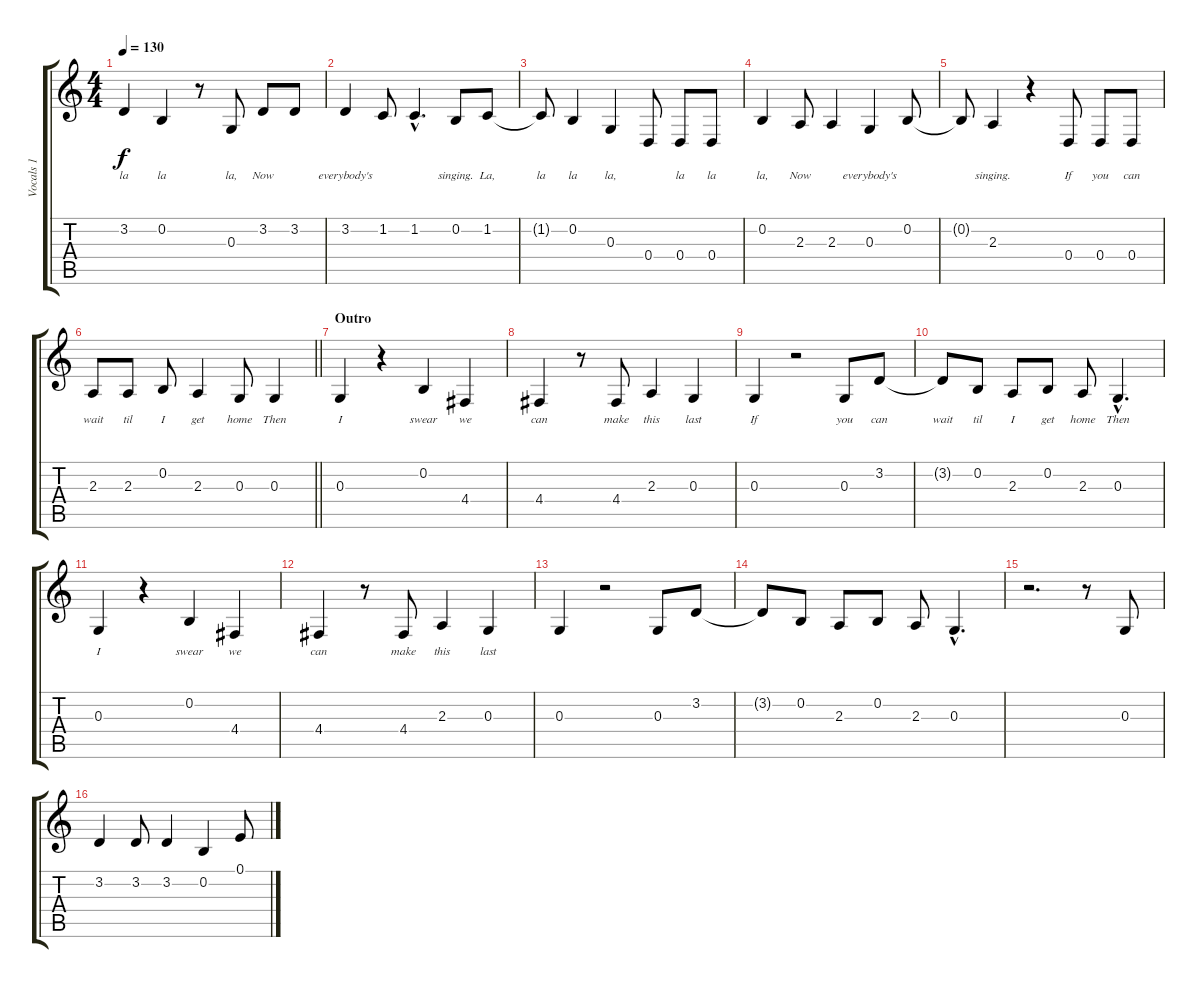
\track ("Vocals 1" "Vocals 1") {instrument tenorsax}
\staff {score tabs}
\tuning (E4 B3 G3 D3 A2 E2) {hide}
\ts (4 4)
\tempo 130
\clef g2
\ks c
3.2.4{lyrics (0 "la") lyrics (1 "") lyrics (2 "") lyrics (3 "") lyrics (4 "") dy f} 0.2.4{lyrics (0 "la") lyrics (1 "") lyrics (2 "") lyrics (3 "") lyrics (4 "")} r.8 0.3.8{lyrics (0 "la,") lyrics (1 "") lyrics (2 "") lyrics (3 "") lyrics (4 "")} 3.2.8{lyrics (0 "Now") lyrics (1 "") lyrics (2 "") lyrics (3 "") lyrics (4 "")} 3.2.8{lyrics (0 "") lyrics (1 "") lyrics (2 "") lyrics (3 "") lyrics (4 "")} |
3.2.4{lyrics (0 "everybody's") lyrics (1 "") lyrics (2 "") lyrics (3 "") lyrics (4 "")} 1.2.8{lyrics (0 "") lyrics (1 "") lyrics (2 "") lyrics (3 "") lyrics (4 "")} 1.2{hac}.4{d lyrics (0 "") lyrics (1 "") lyrics (2 "") lyrics (3 "") lyrics (4 "")} 0.2.8{lyrics (0 "singing.") lyrics (1 "") lyrics (2 "") lyrics (3 "") lyrics (4 "")} 1.2.8{lyrics (0 "La,") lyrics (1 "") lyrics (2 "") lyrics (3 "") lyrics (4 "")} |
1.2{t}.8{lyrics (0 "la") lyrics (1 "") lyrics (2 "") lyrics (3 "") lyrics (4 "")} 0.2.4{lyrics (0 "la") lyrics (1 "") lyrics (2 "") lyrics (3 "") lyrics (4 "")} 0.3.4{lyrics (0 "la,") lyrics (1 "") lyrics (2 "") lyrics (3 "") lyrics (4 "")} 0.4.8{lyrics (0 "") lyrics (1 "") lyrics (2 "") lyrics (3 "") lyrics (4 "")} 0.4.8{lyrics (0 "la") lyrics (1 "") lyrics (2 "") lyrics (3 "") lyrics (4 "")} 0.4.8{lyrics (0 "la") lyrics (1 "") lyrics (2 "") lyrics (3 "") lyrics (4 "")} |
0.2.4{lyrics (0 "la,") lyrics (1 "") lyrics (2 "") lyrics (3 "") lyrics (4 "")} 2.3.8{lyrics (0 "Now") lyrics (1 "") lyrics (2 "") lyrics (3 "") lyrics (4 "")} 2.3.4{lyrics (0 "") lyrics (1 "") lyrics (2 "") lyrics (3 "") lyrics (4 "")} 0.3.4{lyrics (0 "everybody's") lyrics (1 "") lyrics (2 "") lyrics (3 "") lyrics (4 "")} 0.2.8{lyrics (0 "") lyrics (1 "") lyrics (2 "") lyrics (3 "") lyrics (4 "")} |
0.2{t}.8{lyrics (0 "") lyrics (1 "") lyrics (2 "") lyrics (3 "") lyrics (4 "")} 2.3.4{lyrics (0 "singing.") lyrics (1 "") lyrics (2 "") lyrics (3 "") lyrics (4 "")} r.4 0.4.8{lyrics (0 "If") lyrics (1 "") lyrics (2 "") lyrics (3 "") lyrics (4 "")} 0.4.8{lyrics (0 "you") lyrics (1 "") lyrics (2 "") lyrics (3 "") lyrics (4 "")} 0.4.8{lyrics (0 "can") lyrics (1 "") lyrics (2 "") lyrics (3 "") lyrics (4 "")} |
\barLineRight lightlight
2.3.8{lyrics (0 "wait") lyrics (1 "") lyrics (2 "") lyrics (3 "") lyrics (4 "")} 2.3.8{lyrics (0 "til") lyrics (1 "") lyrics (2 "") lyrics (3 "") lyrics (4 "")} 0.2.8{lyrics (0 "I") lyrics (1 "") lyrics (2 "") lyrics (3 "") lyrics (4 "")} 2.3.4{lyrics (0 "get") lyrics (1 "") lyrics (2 "") lyrics (3 "") lyrics (4 "")} 0.3.8{lyrics (0 "home") lyrics (1 "") lyrics (2 "") lyrics (3 "") lyrics (4 "")} 0.3.4{lyrics (0 "Then") lyrics (1 "") lyrics (2 "") lyrics (3 "") lyrics (4 "")} |
\section ("" "Outro")
0.3.4{lyrics (0 "I") lyrics (1 "") lyrics (2 "") lyrics (3 "") lyrics (4 "")} r.4 0.2.4{lyrics (0 "swear") lyrics (1 "") lyrics (2 "") lyrics (3 "") lyrics (4 "")} 4.4.4{lyrics (0 "we") lyrics (1 "") lyrics (2 "") lyrics (3 "") lyrics (4 "")} |
4.4.4{lyrics (0 "can") lyrics (1 "") lyrics (2 "") lyrics (3 "") lyrics (4 "")} r.8 4.4.8{lyrics (0 "make") lyrics (1 "") lyrics (2 "") lyrics (3 "") lyrics (4 "")} 2.3.4{lyrics (0 "this") lyrics (1 "") lyrics (2 "") lyrics (3 "") lyrics (4 "")} 0.3.4{lyrics (0 "last") lyrics (1 "") lyrics (2 "") lyrics (3 "") lyrics (4 "")} |
0.3.4{lyrics (0 "If") lyrics (1 "") lyrics (2 "") lyrics (3 "") lyrics (4 "")} r.2 0.3.8{lyrics (0 "you") lyrics (1 "") lyrics (2 "") lyrics (3 "") lyrics (4 "")} 3.2.8{lyrics (0 "can") lyrics (1 "") lyrics (2 "") lyrics (3 "") lyrics (4 "")} |
3.2{t}.8{lyrics (0 "wait") lyrics (1 "") lyrics (2 "") lyrics (3 "") lyrics (4 "")} 0.2.8{lyrics (0 "til") lyrics (1 "") lyrics (2 "") lyrics (3 "") lyrics (4 "")} 2.3.8{lyrics (0 "I") lyrics (1 "") lyrics (2 "") lyrics (3 "") lyrics (4 "")} 0.2.8{lyrics (0 "get") lyrics (1 "") lyrics (2 "") lyrics (3 "") lyrics (4 "")} 2.3.8{lyrics (0 "home") lyrics (1 "") lyrics (2 "") lyrics (3 "") lyrics (4 "")} 0.3{hac}.4{d lyrics (0 "Then") lyrics (1 "") lyrics (2 "") lyrics (3 "") lyrics (4 "")} |
0.3.4{lyrics (0 "I") lyrics (1 "") lyrics (2 "") lyrics (3 "") lyrics (4 "")} r.4 0.2.4{lyrics (0 "swear") lyrics (1 "") lyrics (2 "") lyrics (3 "") lyrics (4 "")} 4.4.4{lyrics (0 "we") lyrics (1 "") lyrics (2 "") lyrics (3 "") lyrics (4 "")} |
4.4.4{lyrics (0 "can") lyrics (1 "") lyrics (2 "") lyrics (3 "") lyrics (4 "")} r.8 4.4.8{lyrics (0 "make") lyrics (1 "") lyrics (2 "") lyrics (3 "") lyrics (4 "")} 2.3.4{lyrics (0 "this") lyrics (1 "") lyrics (2 "") lyrics (3 "") lyrics (4 "")} 0.3.4{lyrics (0 "last") lyrics (1 "") lyrics (2 "") lyrics (3 "") lyrics (4 "")} |
0.3.4 r.2 0.3.8 3.2.8 |
3.2{t}.8 0.2.8 2.3.8 0.2.8 2.3.8 0.3{hac}.4{d} |
r.2{d} r.8 0.3.8 |
3.2.4 3.2.8 3.2.4 0.2.4 0.1.8
